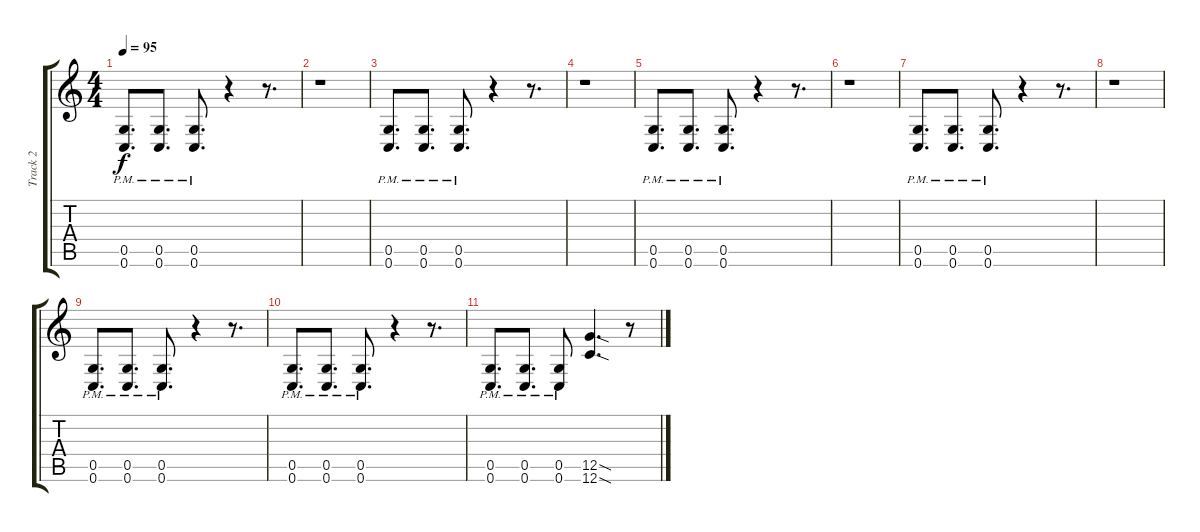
\track ("Track 2" "Track 2") {instrument distortionguitar}
\staff {score tabs}
\tuning (D4 A3 F3 C3 G2 C2) {hide}
\ts (4 4)
\tempo 95
\clef g2
\ks c
(0.5{pm} 0.6{pm}).8{d dy f} (0.5{pm} 0.6{pm}).8{d} (0.5{pm} 0.6{pm}).8{d} r.4 r.8{d} |
r.1 |
(0.5{pm} 0.6{pm}).8{d} (0.5{pm} 0.6{pm}).8{d} (0.5{pm} 0.6{pm}).8{d} r.4 r.8{d} |
r.1 |
(0.5{pm} 0.6{pm}).8{d} (0.5{pm} 0.6{pm}).8{d} (0.5{pm} 0.6{pm}).8{d} r.4 r.8{d} |
r.1 |
(0.5{pm} 0.6{pm}).8{d} (0.5{pm} 0.6{pm}).8{d} (0.5{pm} 0.6{pm}).8{d} r.4 r.8{d} |
r.1 |
(0.5{pm} 0.6{pm}).8{d} (0.5{pm} 0.6{pm}).8{d} (0.5{pm} 0.6{pm}).8{d} r.4 r.8{d} |
(0.5{pm} 0.6{pm}).8{d} (0.5{pm} 0.6{pm}).8{d} (0.5{pm} 0.6{pm}).8{d} r.4 r.8{d} |
(0.5{pm} 0.6{pm}).8{d} (0.5{pm} 0.6{pm}).8{d} (0.5{pm} 0.6{pm}).8 (12.5{sod} 12.6{sod}).4{d} r.8
